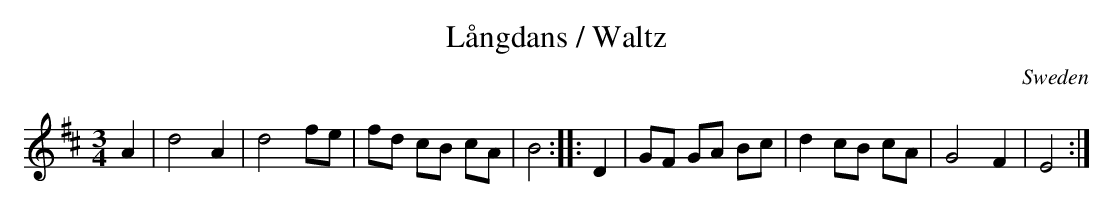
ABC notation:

X:1
T:Långdans / Waltz
M:3/4
O:Sweden
K:B minor
A2|d4 A2|d4 fe|fd cB cA|B4 ::\
D2|GF GA Bc|d2 cB cA|G4F2|E4:|
